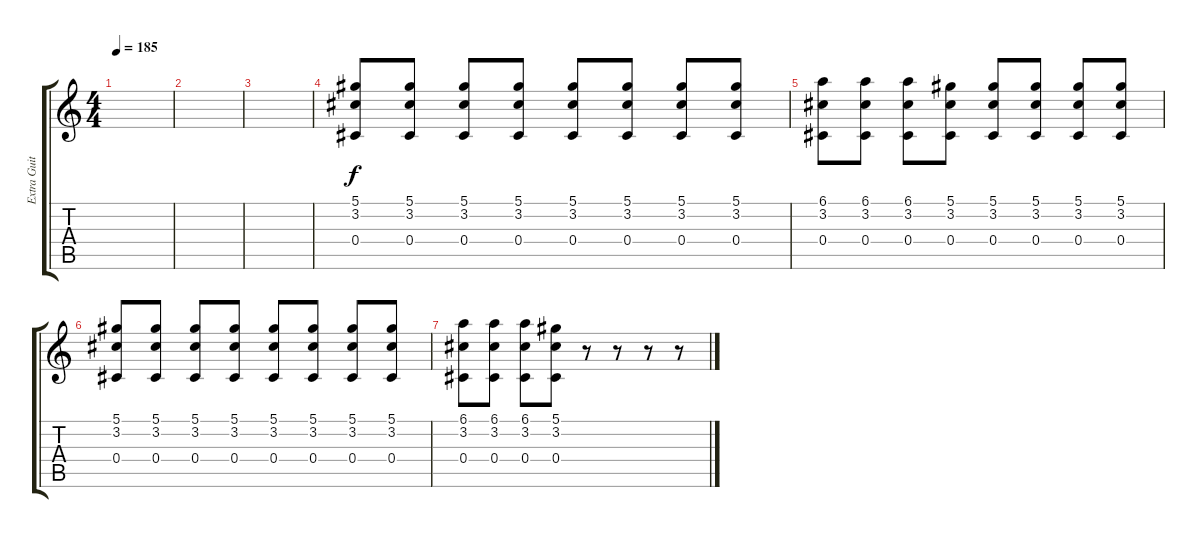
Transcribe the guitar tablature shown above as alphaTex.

\track ("Extra Guitar 1" "Extra Guit") {instrument distortionguitar}
\staff {score tabs}
\tuning (Eb4 Bb3 Gb3 Db3 Ab2 Db2) {hide}
\ts (4 4)
\tempo 185
\clef g2
\ks c
|
|
|
(5.1 3.2 0.4).8{volume 1} (5.1 3.2 0.4).8{volume 10} (5.1 3.2 0.4).8 (5.1 3.2 0.4).8 (5.1 3.2 0.4).8 (5.1 3.2 0.4).8 (5.1 3.2 0.4).8 (5.1 3.2 0.4).8 |
(6.1 3.2 0.4).8 (6.1 3.2 0.4).8 (6.1 3.2 0.4).8 (5.1 3.2 0.4).8 (5.1 3.2 0.4).8 (5.1 3.2 0.4).8 (5.1 3.2 0.4).8 (5.1 3.2 0.4).8 |
(5.1 3.2 0.4).8 (5.1 3.2 0.4).8 (5.1 3.2 0.4).8 (5.1 3.2 0.4).8 (5.1 3.2 0.4).8 (5.1 3.2 0.4).8 (5.1 3.2 0.4).8 (5.1 3.2 0.4).8 |
(6.1 3.2 0.4).8 (6.1 3.2 0.4).8 (6.1 3.2 0.4).8 (5.1 3.2 0.4).8 r.8 r.8 r.8 r.8
